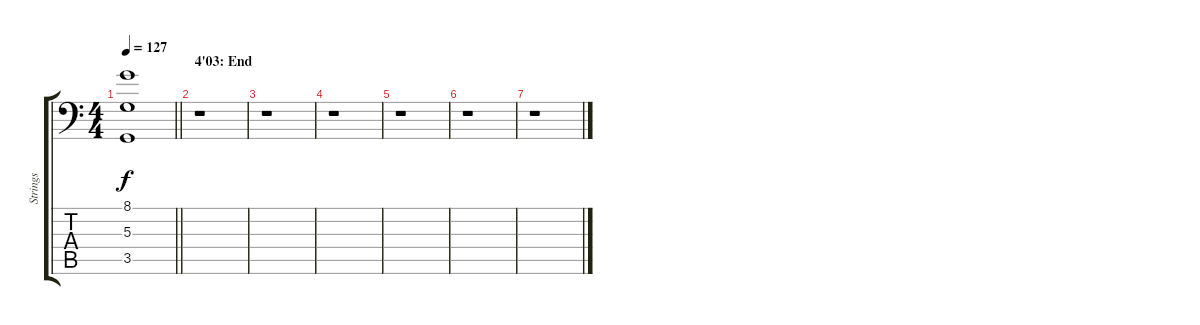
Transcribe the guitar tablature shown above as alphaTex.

\track ("Strings" "Strings") {instrument stringensemble1}
\staff {score tabs}
\tuning (B3 Gb3 D3 A2 E2 A1) {hide}
\ts (4 4)
\tempo 127
\clef f4
\barLineRight lightlight
\ks c
(8.1 5.3 3.5).1{dy f} |
\section ("" "4'03: End")
r.1 |
r.1 |
r.1 |
r.1 |
r.1 |
r.1
